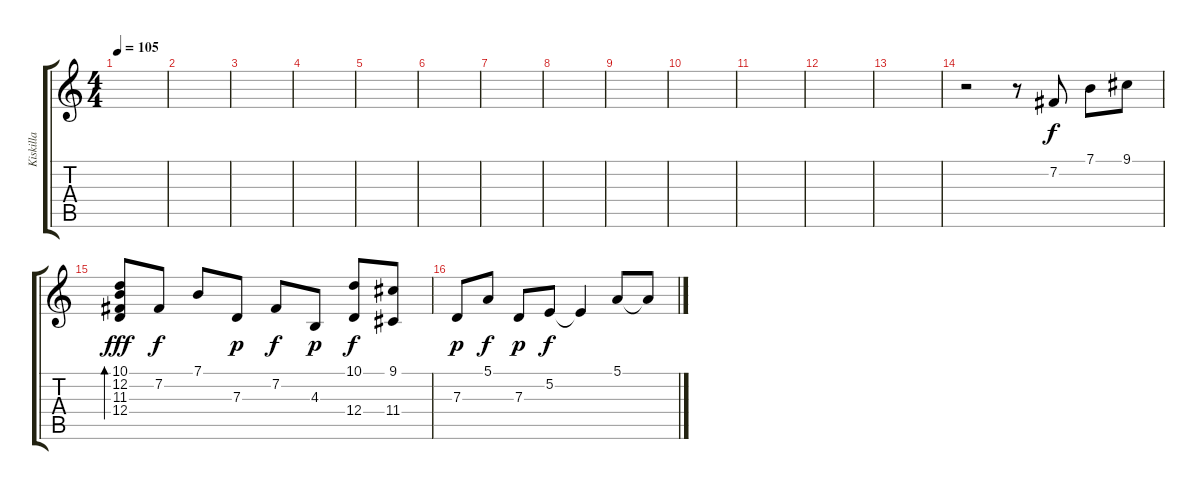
\track ("Kiskilla" "Kiskilla") {instrument acousticgrandpiano}
\staff {score tabs}
\tuning (E4 B3 G3 D3 A2 E2) {hide}
\ts (4 4)
\tempo 105
\clef g2
\ks c
|
|
|
|
|
|
|
|
|
|
|
|
|
r.2 r.8 7.2.8 7.1.8 9.1.8 |
(10.1 12.2 11.3 12.4).8{bd 240 dy fff} 7.2.8{dy f} 7.1.8 7.3.8{dy p} 7.2.8{dy f} 4.3.8{dy p} (10.1 12.4).8{dy f} (9.1 11.4).8 |
7.3.8{dy p} 5.1.8{dy f} 7.3.8{dy p} 5.2.8{dy f} 5.2{t}.4 5.1.8 5.1{t}.8
